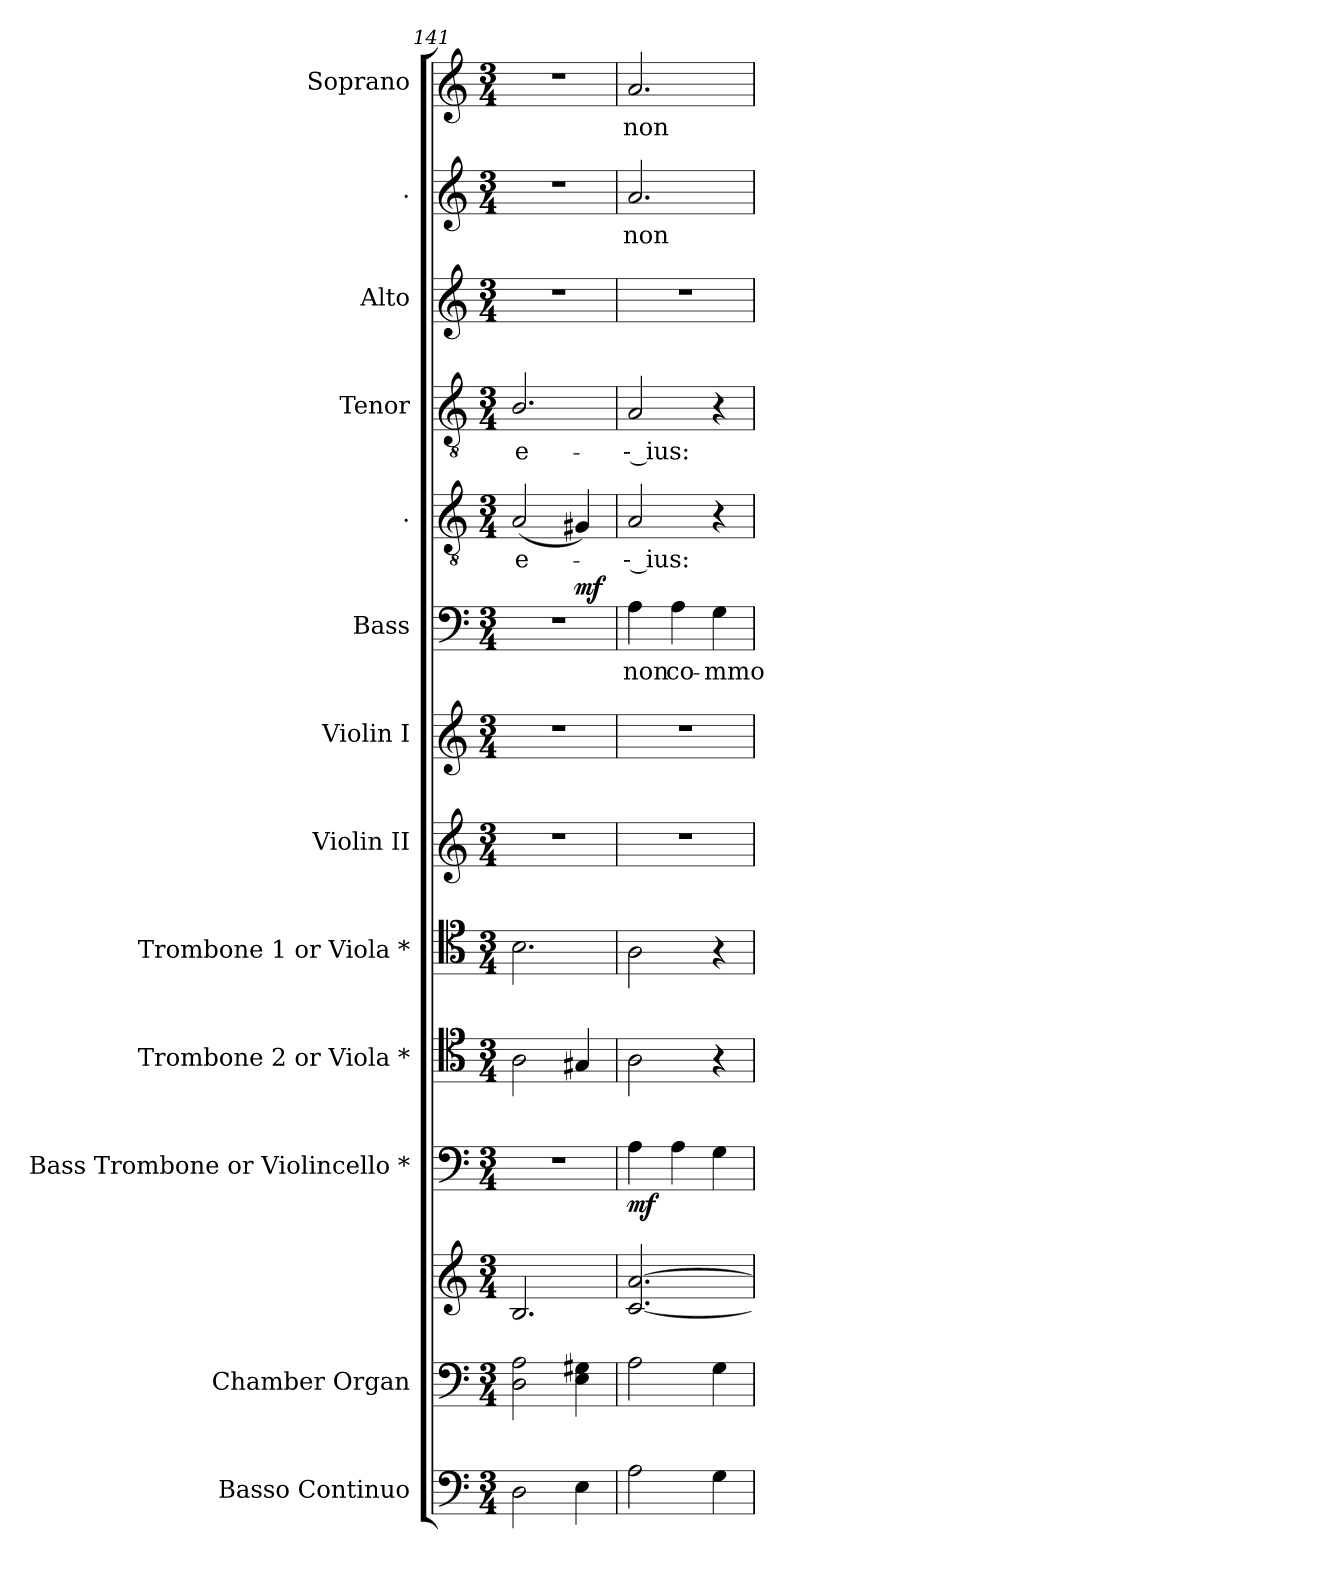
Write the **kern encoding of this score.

**kern	**kern	**kern	**kern	**dynam	**kern	**kern	**kern	**kern	**kern	**text	**dynam	**kern	**text	**kern	**text	**kern	**kern	**text	**kern	**text
*part13	*part12	*part12	*part11	*part11	*part10	*part9	*part8	*part7	*part6	*part6	*part6	*part5	*part5	*part4	*part4	*part3	*part2	*part2	*part1	*part1
*staff14	*staff13	*staff12	*staff11	*staff11	*staff10	*staff9	*staff8	*staff7	*staff6	*staff6	*staff6	*staff5	*staff5	*staff4	*staff4	*staff3	*staff2	*staff2	*staff1	*staff1
*I"Basso  Continuo	*I"Chamber  Organ	*	*I"Bass Trombone or Violincello *	*	*I"Trombone 2 or Viola *	*I"Trombone 1 or Viola *	*I"Violin II	*I"Violin I	*I"Bass	*	*	*I".	*	*I"Tenor	*	*I"Alto	*I".	*	*I"Soprano	*
*I'B Cont	*I'Org.	*	*I'B. Tbn.	*	*I'Tbn 2	*I'Tbn 1	*I'Vln. II	*I'Vln. I	*I'B.	*	*	*	*	*I'T,	*	*I'A.	*	*	*I'S.	*
*clefF4	*clefF4	*clefG2	*clefF4	*	*clefC4	*clefC4	*clefG2	*clefG2	*clefF4	*	*	*clefGv2	*	*clefGv2	*	*clefG2	*clefG2	*	*clefG2	*
*ITrd7c12	*	*	*	*	*	*	*	*	*	*	*	*ITrd7c12	*	*ITrd7c12	*	*	*	*	*	*
*k[]	*k[]	*k[]	*k[]	*	*k[]	*k[]	*k[]	*k[]	*k[]	*	*	*k[]	*	*k[]	*	*k[]	*k[]	*	*k[]	*
*C:	*C:	*C:	*C:	*	*C:	*C:	*C:	*C:	*C:	*	*	*C:	*	*C:	*	*C:	*C:	*	*C:	*
*M3/4	*M3/4	*M3/4	*M3/4	*	*M3/4	*M3/4	*M3/4	*M3/4	*M3/4	*	*	*M3/4	*	*M3/4	*	*M3/4	*M3/4	*	*M3/4	*
=141	=141	=141	=141	=141	=141	=141	=141	=141	=141	=141	=141	=141	=141	=141	=141	=141	=141	=141	=141	=141
!	!	!	!LO:N:vis=1	!	!	!	!LO:N:vis=1	!LO:N:vis=1	!LO:N:vis=1	!	!	!	!	!	!	!	!	!	!	!
!	!	!	!	!	!	!	!	!	!	!	!	!	!LO:LY:b:color=#000000	!	!	!	!	!	!	!
!	!	!	!	!	!	!	!	!	!	!	!	!	!	!	!LO:LY:b:color=#000000	!LO:N:vis=1	!LO:N:vis=1	!	!LO:N:vis=1	!
*	*	*	*	*	*	*	*	*	*^	*	*	*	*	*	*	*	*	*	*	*
2DDi\	2Di\ 2Ai	2.Bi/	2.r	.	2Ai\	2.Bi\	2.r	2.r	2.r	2ryy	.	.	(2AAi/	e-	2.BBi/	e-	2.r	2.r	.	2.r	.
4EEi\	4Ei\ 4G#Xi	.	.	.	4G#Xi/	.	.	.	.	4ryy	.	mf	4GG#Xi/)	.	.	.	.	.	.	.	.
!!LO:PB:g=z
=142	=142	=142	=142	=142	=142	=142	=142	=142	=142	=142	=142	=142	=142	=142	=142	=142	=142	=142	=142	=142	=142
!	!	!	!	!	!	!	!LO:N:vis=1	!LO:N:vis=1	!	!	!	!	!	!	!	!	!	!	!	!	!
*	*	*	*	*	*	*	*	*	*v	*v	*	*	*	*	*	*	*	*	*	*	*
*	*	*	*	*	*	*	*	*	*^	*	*	*	*	*	*	*	*	*	*	*
!	!	!	!	!	!	!	!	!	!	!	!LO:LY:b:color=#000000	!	!	!	!	!	!	!	!	!	!
*	*	*	*	*	*	*	*	*	*v	*v	*	*	*	*	*	*	*	*	*	*	*
*	*	*	*	*	*	*	*	*	*^	*	*	*	*	*	*	*	*	*	*	*
!	!	!	!	!	!	!	!	!	!	!	!	!	!	!LO:LY:b:color=#000000	!	!	!	!	!	!	!
*	*	*	*	*	*	*	*	*	*v	*v	*	*	*	*	*	*	*	*	*	*	*
*	*	*	*	*	*	*	*	*	*^	*	*	*	*	*	*	*	*	*	*	*
!	!	!	!	!	!	!	!	!	!	!	!	!	!	!	!	!LO:LY:b:color=#000000	!LO:N:vis=1	!	!	!	!
*	*	*	*	*	*	*	*	*	*v	*v	*	*	*	*	*	*	*	*	*	*	*
*	*	*	*	*	*	*	*	*	*^	*	*	*	*	*	*	*	*	*	*	*
!	!	!	!	!	!	!	!	!	!	!	!	!	!	!	!	!	!	!	!LO:LY:b:color=#000000	!	!
*	*	*	*	*	*	*	*	*	*v	*v	*	*	*	*	*	*	*	*	*	*	*
*	*	*	*	*	*	*	*	*	*^	*	*	*	*	*	*	*	*	*	*	*
!	!	!	!	!	!	!	!	!	!	!	!	!	!	!	!	!	!	!	!	!	!LO:LY:b:color=#000000
*	*	*	*	*	*	*	*	*	*v	*v	*	*	*	*	*	*	*	*	*	*	*
2AAi\	2Ai\	[2.ci/ [2.ai	4Ai\	mf	2Ai\	2Ai\	2.r	2.r	4Ai\	non	.	2AAi/	-- ius:	2AAi/	-- ius:	2.r	2.ai/	non	2.ai/	non
!	!	!	!	!	!	!	!	!	!	!LO:LY:b:color=#000000	!	!	!	!	!	!	!	!	!	!
.	.	.	4Ai\	.	.	.	.	.	4Ai\	co-	.	.	.	.	.	.	.	.	.	.
!	!	!	!	!	!	!	!	!	!	!LO:LY:b:color=#000000	!	!	!	!	!	!	!	!	!	!
4GGi\	4Gi\	.	4Gi\	.	4r	4r	.	.	4Gi\	-mmo-	.	4r	.	4r	.	.	.	.	.	.
=	=	=	=	=	=	=	=	=	=	=	=	=	=	=	=	=	=	=	=	=
*-	*-	*-	*-	*-	*-	*-	*-	*-	*-	*-	*-	*-	*-	*-	*-	*-	*-	*-	*-	*-
